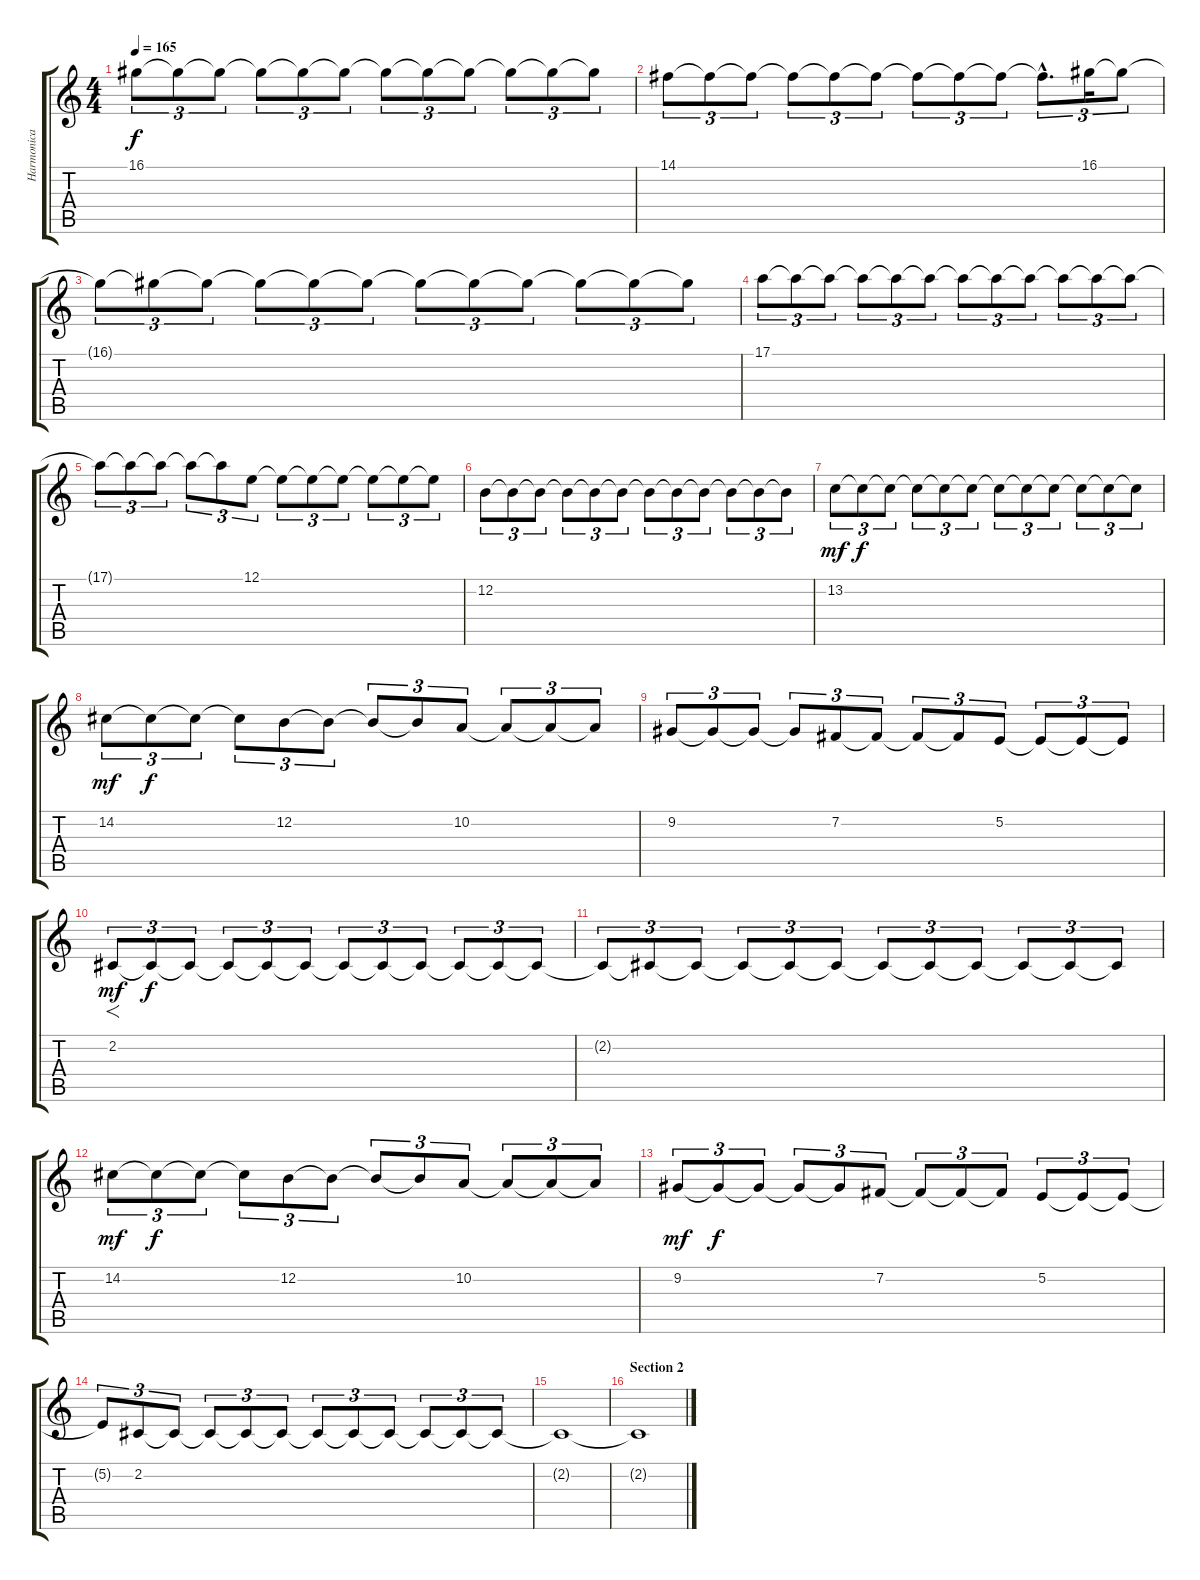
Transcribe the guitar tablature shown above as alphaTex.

\track ("Harmonica" "Harmonica") {instrument harmonica}
\staff {score tabs}
\tuning (E4 B3 G3 D3 A2 E2) {hide}
\ts (4 4)
\tempo 165
\clef g2
\ks c
16.1{t}.8{tu (3 2) dy f volume 11} 16.1{t}.8{tu (3 2) volume 8} 16.1{t}.8{tu (3 2) volume 11} 16.1{t}.8{tu (3 2) volume 8} 16.1{t}.8{tu (3 2) volume 11} 16.1{t}.8{tu (3 2) volume 8} 16.1{t}.8{tu (3 2) volume 11} 16.1{t}.8{tu (3 2) volume 8} 16.1{t}.8{tu (3 2) volume 11} 16.1{t}.8{tu (3 2) volume 8} 16.1{t}.8{tu (3 2) volume 11} 16.1{t}.8{tu (3 2) volume 8} |
14.1.8{tu (3 2) volume 11} 14.1{t}.8{tu (3 2) volume 8} 14.1{t}.8{tu (3 2) volume 11} 14.1{t}.8{tu (3 2) volume 8} 14.1{t}.8{tu (3 2) volume 11} 14.1{t}.8{tu (3 2) volume 8} 14.1{t}.8{tu (3 2) volume 11} 14.1{t}.8{tu (3 2) volume 8} 14.1{t}.8{tu (3 2) volume 11} 14.1{hac t}.8{d tu (3 2) volume 8} 16.1.16{tu (3 2) volume 11} 16.1{t}.8{tu (3 2) volume 8} |
16.1{t}.8{tu (3 2) volume 11} 16.1{t}.8{tu (3 2) volume 8} 16.1{t}.8{tu (3 2) volume 11} 16.1{t}.8{tu (3 2) volume 8} 16.1{t}.8{tu (3 2) volume 11} 16.1{t}.8{tu (3 2) volume 8} 16.1{t}.8{tu (3 2) volume 11} 16.1{t}.8{tu (3 2) volume 8} 16.1{t}.8{tu (3 2) volume 11} 16.1{t}.8{tu (3 2) volume 8} 16.1{t}.8{tu (3 2) volume 11} 16.1{t}.8{tu (3 2) volume 8} |
17.1.8{tu (3 2) volume 11} 17.1{t}.8{tu (3 2) volume 7} 17.1{t}.8{tu (3 2) volume 11} 17.1{t}.8{tu (3 2) volume 7} 17.1{t}.8{tu (3 2) volume 11} 17.1{t}.8{tu (3 2) volume 7} 17.1{t}.8{tu (3 2) volume 11} 17.1{t}.8{tu (3 2) volume 7} 17.1{t}.8{tu (3 2) volume 11} 17.1{t}.8{tu (3 2) volume 8} 17.1{t}.8{tu (3 2) volume 11} 17.1{t}.8{tu (3 2) volume 8} |
17.1{t}.8{tu (3 2) volume 11} 17.1{t}.8{tu (3 2) volume 8} 17.1{t}.8{tu (3 2) volume 11} 17.1{t}.8{tu (3 2) volume 8} 17.1{t}.8{tu (3 2) volume 11} 12.1.8{tu (3 2) volume 8} 12.1{t}.8{tu (3 2) volume 11} 12.1{t}.8{tu (3 2) volume 8} 12.1{t}.8{tu (3 2) volume 11} 12.1{t}.8{tu (3 2) volume 8} 12.1{t}.8{tu (3 2) volume 11} 12.1{t}.8{tu (3 2) volume 8} |
12.2.8{tu (3 2) volume 11} 12.2{t}.8{tu (3 2) volume 8} 12.2{t}.8{tu (3 2) volume 11} 12.2{t}.8{tu (3 2) volume 8} 12.2{t}.8{tu (3 2) volume 11} 12.2{t}.8{tu (3 2) volume 8} 12.2{t}.8{tu (3 2) volume 11} 12.2{t}.8{tu (3 2) volume 8} 12.2{t}.8{tu (3 2) volume 11} 12.2{t}.8{tu (3 2) volume 8} 12.2{t}.8{tu (3 2) volume 11} 12.2{t}.8{tu (3 2) volume 7} |
13.2.8{tu (3 2) dy mf volume 11} 13.2{t}.8{tu (3 2) dy f volume 7} 13.2{t}.8{tu (3 2) volume 11} 13.2{t}.8{tu (3 2) volume 7} 13.2{t}.8{tu (3 2) volume 11} 13.2{t}.8{tu (3 2) volume 7} 13.2{t}.8{tu (3 2) volume 11} 13.2{t}.8{tu (3 2) volume 7} 13.2{t}.8{tu (3 2) volume 11} 13.2{t}.8{tu (3 2) volume 7} 13.2{t}.8{tu (3 2) volume 11} 13.2{t}.8{tu (3 2) volume 8} |
14.2.8{tu (3 2) dy mf volume 11} 14.2{t}.8{tu (3 2) dy f volume 8} 14.2{t}.8{tu (3 2) volume 11} 14.2{t}.8{tu (3 2) volume 8} 12.2.8{tu (3 2) volume 11} 12.2{t}.8{tu (3 2) volume 8} 12.2{t}.8{tu (3 2) volume 11} 12.2{t}.8{tu (3 2) volume 8} 10.2.8{tu (3 2) volume 11} 10.2{t}.8{tu (3 2) volume 8} 10.2{t}.8{tu (3 2) volume 11} 10.2{t}.8{tu (3 2) volume 8} |
9.2.8{tu (3 2) volume 11} 9.2{t}.8{tu (3 2) volume 8} 9.2{t}.8{tu (3 2) volume 11} 9.2{t}.8{tu (3 2) volume 8} 7.2.8{tu (3 2) volume 11} 7.2{t}.8{tu (3 2) volume 8} 7.2{t}.8{tu (3 2) volume 11} 7.2{t}.8{tu (3 2) volume 8} 5.2.8{tu (3 2) volume 11} 5.2{t}.8{tu (3 2) volume 8} 5.2{t}.8{tu (3 2) volume 11} 5.2{t}.8{tu (3 2) volume 8} |
2.2.8{f tu (3 2) dy mf volume 11} 2.2{t}.8{tu (3 2) dy f volume 8} 2.2{t}.8{tu (3 2) volume 11} 2.2{t}.8{tu (3 2) volume 8} 2.2{t}.8{tu (3 2) volume 11} 2.2{t}.8{tu (3 2) volume 8} 2.2{t}.8{tu (3 2) volume 11} 2.2{t}.8{tu (3 2) volume 8} 2.2{t}.8{tu (3 2) volume 11} 2.2{t}.8{tu (3 2) volume 8} 2.2{t}.8{tu (3 2) volume 11} 2.2{t}.8{tu (3 2) volume 8} |
2.2{t}.8{tu (3 2) volume 11} 2.2{t}.8{tu (3 2) volume 8} 2.2{t}.8{tu (3 2) volume 11} 2.2{t}.8{tu (3 2) volume 8} 2.2{t}.8{tu (3 2) volume 11} 2.2{t}.8{tu (3 2) volume 8} 2.2{t}.8{tu (3 2) volume 11} 2.2{t}.8{tu (3 2) volume 8} 2.2{t}.8{tu (3 2) volume 11} 2.2{t}.8{tu (3 2) volume 8} 2.2{t}.8{tu (3 2) volume 11} 2.2{t}.8{tu (3 2) volume 8} |
14.2.8{tu (3 2) dy mf volume 11} 14.2{t}.8{tu (3 2) dy f volume 8} 14.2{t}.8{tu (3 2) volume 11} 14.2{t}.8{tu (3 2) volume 8} 12.2.8{tu (3 2) volume 11} 12.2{t}.8{tu (3 2) volume 8} 12.2{t}.8{tu (3 2) volume 11} 12.2{t}.8{tu (3 2) volume 8} 10.2.8{tu (3 2) volume 11} 10.2{t}.8{tu (3 2) volume 8} 10.2{t}.8{tu (3 2) volume 11} 10.2{t}.8{tu (3 2) volume 8} |
9.2.8{tu (3 2) dy mf volume 11} 9.2{t}.8{tu (3 2) dy f volume 8} 9.2{t}.8{tu (3 2) volume 11} 9.2{t}.8{tu (3 2) volume 8} 9.2{t}.8{tu (3 2) volume 11} 7.2.8{tu (3 2) volume 8} 7.2{t}.8{tu (3 2) volume 11} 7.2{t}.8{tu (3 2) volume 8} 7.2{t}.8{tu (3 2) volume 11} 5.2.8{tu (3 2) volume 8} 5.2{t}.8{tu (3 2) volume 11} 5.2{t}.8{tu (3 2) volume 6} |
5.2{t}.8{tu (3 2) volume 11} 2.2.8{tu (3 2) volume 8} 2.2{t}.8{tu (3 2) volume 11} 2.2{t}.8{tu (3 2) volume 8} 2.2{t}.8{tu (3 2) volume 11} 2.2{t}.8{tu (3 2) volume 8} 2.2{t}.8{tu (3 2) volume 11} 2.2{t}.8{tu (3 2) volume 8} 2.2{t}.8{tu (3 2) volume 11} 2.2{t}.8{tu (3 2) volume 8} 2.2{t}.8{tu (3 2) volume 11} 2.2{t}.8{tu (3 2) volume 8} |
2.2{t}.1{volume 0} |
\section ("" "Section 2")
2.2{t}.1
